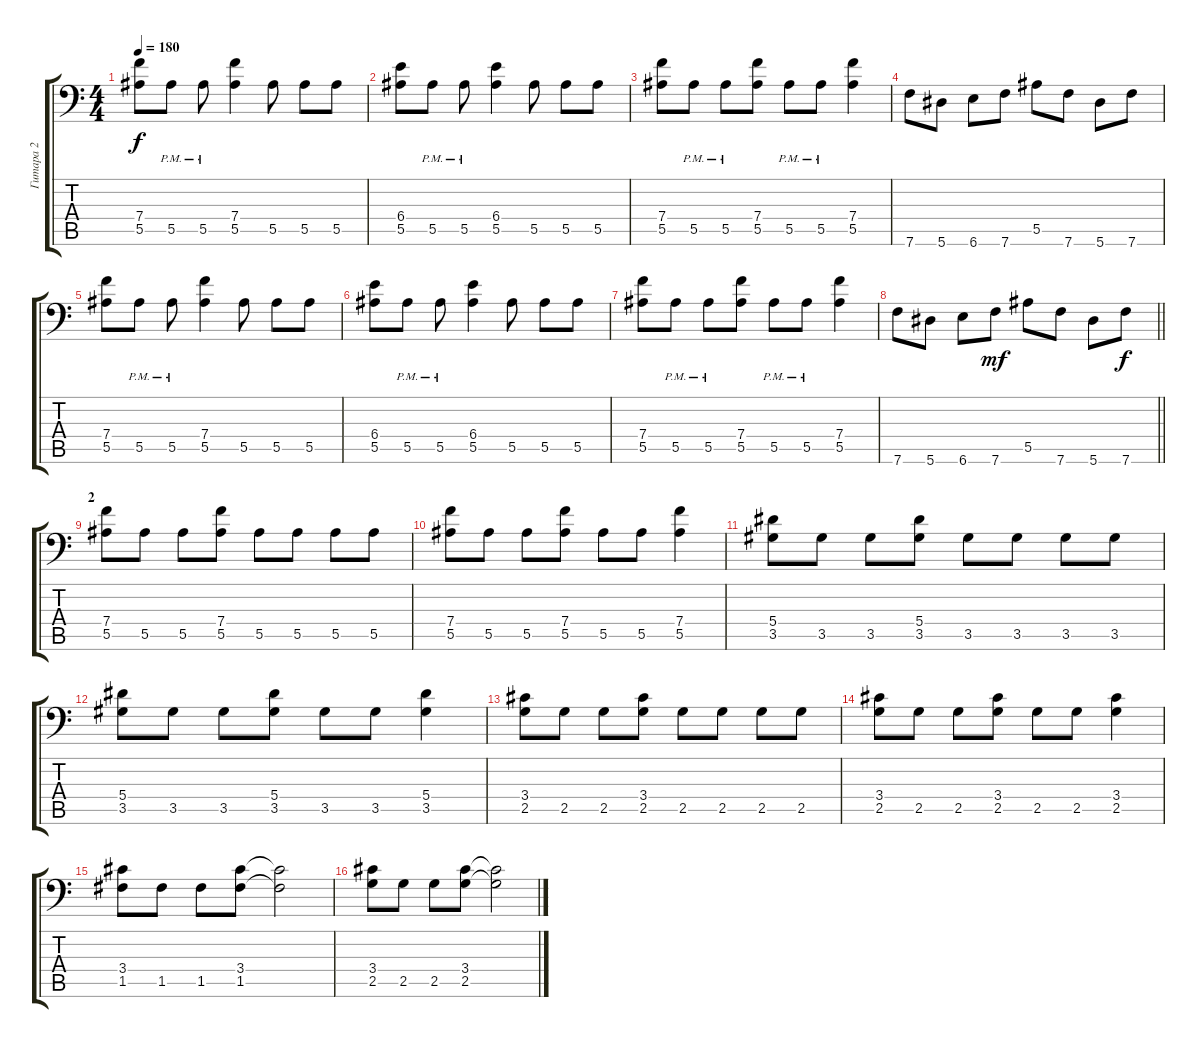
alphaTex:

\track ("Гитара 2" "Гитара 2") {instrument overdrivenguitar}
\staff {score tabs}
\tuning (C4 G3 Eb3 Bb2 F2 Bb1) {hide}
\ts (4 4)
\tempo 180
\clef f4
\ks c
(7.4 5.5).8{dy f} 5.5{pm}.8 5.5{pm}.8 (7.4 5.5).4 5.5.8 5.5.8 5.5.8 |
(6.4 5.5).8 5.5{pm}.8 5.5{pm}.8 (6.4 5.5).4 5.5.8 5.5.8 5.5.8 |
(7.4 5.5).8 5.5{pm}.8 5.5{pm}.8 (7.4 5.5).8 5.5{pm}.8 5.5{pm}.8 (7.4 5.5).4 |
7.6.8 5.6.8 6.6.8 7.6.8 5.5.8 7.6.8 5.6.8 7.6.8 |
(7.4 5.5).8 5.5{pm}.8 5.5{pm}.8 (7.4 5.5).4 5.5.8 5.5.8 5.5.8 |
(6.4 5.5).8 5.5{pm}.8 5.5{pm}.8 (6.4 5.5).4 5.5.8 5.5.8 5.5.8 |
(7.4 5.5).8 5.5{pm}.8 5.5{pm}.8 (7.4 5.5).8 5.5{pm}.8 5.5{pm}.8 (7.4 5.5).4 |
\barLineRight lightlight
7.6.8 5.6.8 6.6.8 7.6.8{dy mf} 5.5.8 7.6.8 5.6.8 7.6.8{dy f} |
\section ("" "2")
(7.4 5.5).8 5.5.8 5.5.8 (7.4 5.5).8 5.5.8 5.5.8 5.5.8 5.5.8 |
(7.4 5.5).8 5.5.8 5.5.8 (7.4 5.5).8 5.5.8 5.5.8 (7.4 5.5).4 |
(5.4 3.5).8 3.5.8 3.5.8 (5.4 3.5).8 3.5.8 3.5.8 3.5.8 3.5.8 |
(5.4 3.5).8 3.5.8 3.5.8 (5.4 3.5).8 3.5.8 3.5.8 (5.4 3.5).4 |
(3.4 2.5).8 2.5.8 2.5.8 (3.4 2.5).8 2.5.8 2.5.8 2.5.8 2.5.8 |
(3.4 2.5).8 2.5.8 2.5.8 (3.4 2.5).8 2.5.8 2.5.8 (3.4 2.5).4 |
(3.4 1.5).8 1.5.8 1.5.8 (3.4 1.5).8 (3.4{t} 1.5{t}).2 |
(3.4 2.5).8 2.5.8 2.5.8 (3.4 2.5).8 (3.4{t} 2.5{t}).2
